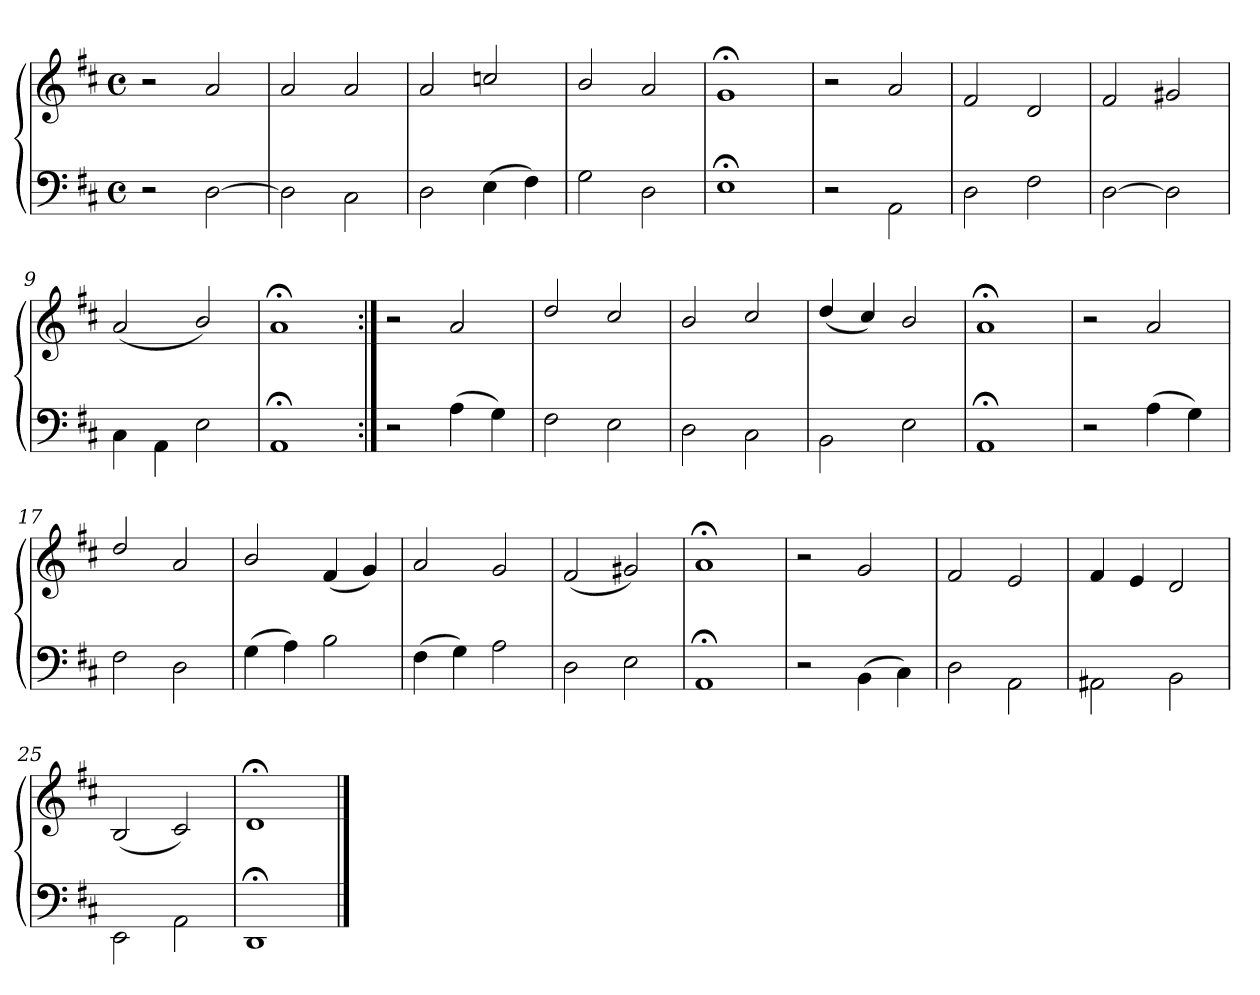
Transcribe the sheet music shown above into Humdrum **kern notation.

**kern	**kern
*part1	*part1
*staff2	*staff1
*clefF4	*clefG2
*k[f#c#]	*k[f#c#]
*M4/4	*M4/4
*met(c)	*met(c)
=1	=1
2r	2r
[2D\	2a/
=2	=2
2D\]	2a/
2C#\	2a/
=3	=3
2D\	2a/
(4E\	2ccn/
4F#\)	.
=4	=4
2G\	2b/
2D\	2a/
=5	=5
1E;\	1g;</
=6	=6
2r	2r
2AA\	2a/
=7	=7
2D\	2f#/
2F#\	2d/
=8	=8
[2D\	2f#/
2D\]	2g#X/
=9	=9
4C#\	(2a/
4AA\	.
2E\	2b/)
=10	=10
1AA;\	1a;</
!!LO:PB:g=z
=11:|!	=11:|!
2r	2r
(4A\	2a/
4G\)	.
=12	=12
2F#\	2dd/
2E\	2cc#/
=13	=13
2D\	2b/
2C#\	2cc#/
=14	=14
2BB\	(4dd/
.	4cc#/)
2E\	2b/
=15	=15
1AA;\	1a;</
=16	=16
2r	2r
(4A\	2a/
4G\)	.
=17	=17
2F#\	2dd/
2D\	2a/
=18	=18
(4G\	2b/
4A\)	.
2B\	(4f#/
.	4g/)
=19	=19
(4F#\	2a/
4G\)	.
2A\	2g/
=20	=20
2D\	(2f#/
2E\	2g#X/)
=21	=21
1AA;\	1a;</
!!LO:LB:g=z
=22	=22
2r	2r
(4BB\	2g/
4C#\)	.
=23	=23
2D\	2f#/
2AA\	2e/
=24	=24
2AA#X\	4f#/
.	4e/
2BB\	2d/
=25	=25
2EE\	(2B/
2AA\	2c#/)
=26	=26
1DD;\	1d;</
==	==
*-	*-
